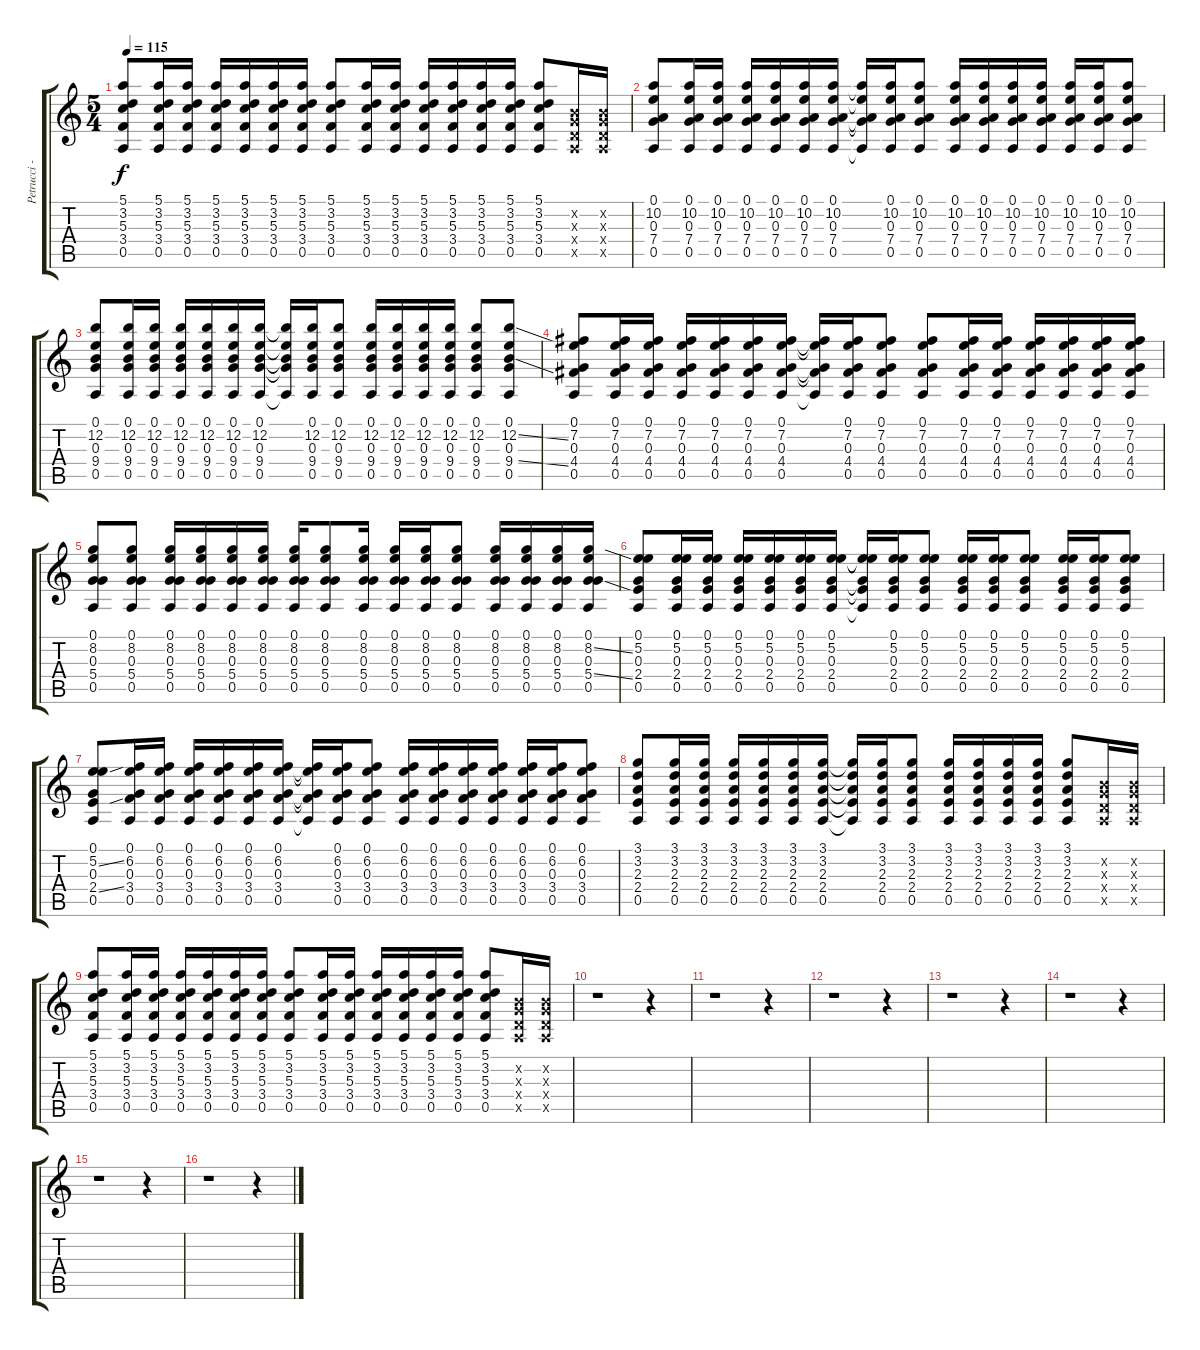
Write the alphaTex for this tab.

\track ("Petrucci - Clean" "Petrucci -") {instrument electricguitarjazz}
\staff {score tabs}
\tuning (E4 B3 G3 D3 A2 E2) {hide}
\ts (5 4)
\tempo 115
\clef g2
\ks c
(5.1 3.2 5.3 3.4 0.5).8{dy f} (5.1 3.2 5.3 3.4 0.5).16 (5.1 3.2 5.3 3.4 0.5).16 (5.1 3.2 5.3 3.4 0.5).16 (5.1 3.2 5.3 3.4 0.5).16 (5.1 3.2 5.3 3.4 0.5).16 (5.1 3.2 5.3 3.4 0.5).16 (5.1 3.2 5.3 3.4 0.5).8 (5.1 3.2 5.3 3.4 0.5).16 (5.1 3.2 5.3 3.4 0.5).16 (5.1 3.2 5.3 3.4 0.5).16 (5.1 3.2 5.3 3.4 0.5).16 (5.1 3.2 5.3 3.4 0.5).16 (5.1 3.2 5.3 3.4 0.5).16 (5.1 3.2 5.3 3.4 0.5).8 (0.2{x} 0.3{x} 0.4{x} 0.5{x}).16 (0.2{x} 0.3{x} 0.4{x} 0.5{x}).16 |
(0.1 10.2 0.3 7.4 0.5).8 (0.1 10.2 0.3 7.4 0.5).16 (0.1 10.2 0.3 7.4 0.5).16 (0.1 10.2 0.3 7.4 0.5).16 (0.1 10.2 0.3 7.4 0.5).16 (0.1 10.2 0.3 7.4 0.5).16 (0.1 10.2 0.3 7.4 0.5).16 (0.1{t} 10.2{t} 0.3{t} 7.4{t} 0.5{t}).16 (0.1 10.2 0.3 7.4 0.5).16 (0.1 10.2 0.3 7.4 0.5).8 (0.1 10.2 0.3 7.4 0.5).16 (0.1 10.2 0.3 7.4 0.5).16 (0.1 10.2 0.3 7.4 0.5).16 (0.1 10.2 0.3 7.4 0.5).16 (0.1 10.2 0.3 7.4 0.5).16 (0.1 10.2 0.3 7.4 0.5).16 (0.1 10.2 0.3 7.4 0.5).8 |
(0.1 12.2 0.3 9.4 0.5).8 (0.1 12.2 0.3 9.4 0.5).16 (0.1 12.2 0.3 9.4 0.5).16 (0.1 12.2 0.3 9.4 0.5).16 (0.1 12.2 0.3 9.4 0.5).16 (0.1 12.2 0.3 9.4 0.5).16 (0.1 12.2 0.3 9.4 0.5).16 (0.1{t} 12.2{t} 0.3{t} 9.4{t} 0.5{t}).16 (0.1 12.2 0.3 9.4 0.5).16 (0.1 12.2 0.3 9.4 0.5).8 (0.1 12.2 0.3 9.4 0.5).16 (0.1 12.2 0.3 9.4 0.5).16 (0.1 12.2 0.3 9.4 0.5).16 (0.1 12.2 0.3 9.4 0.5).16 (0.1 12.2 0.3 9.4 0.5).8 (0.1 12.2{ss} 0.3 9.4{ss} 0.5).8 |
(0.1 7.2 0.3 4.4 0.5).8 (0.1 7.2 0.3 4.4 0.5).16 (0.1 7.2 0.3 4.4 0.5).16 (0.1 7.2 0.3 4.4 0.5).16 (0.1 7.2 0.3 4.4 0.5).16 (0.1 7.2 0.3 4.4 0.5).16 (0.1 7.2 0.3 4.4 0.5).16 (0.1{t} 7.2{t} 0.3{t} 4.4{t} 0.5{t}).16 (0.1 7.2 0.3 4.4 0.5).16 (0.1 7.2 0.3 4.4 0.5).8 (0.1 7.2 0.3 4.4 0.5).8 (0.1 7.2 0.3 4.4 0.5).16 (0.1 7.2 0.3 4.4 0.5).16 (0.1 7.2 0.3 4.4 0.5).16 (0.1 7.2 0.3 4.4 0.5).16 (0.1 7.2 0.3 4.4 0.5).16 (0.1 7.2 0.3 4.4 0.5).16 |
(0.1 8.2 0.3 5.4 0.5).8 (0.1 8.2 0.3 5.4 0.5).8 (0.1 8.2 0.3 5.4 0.5).16 (0.1 8.2 0.3 5.4 0.5).16 (0.1 8.2 0.3 5.4 0.5).16 (0.1 8.2 0.3 5.4 0.5).16 (0.1 8.2 0.3 5.4 0.5).16 (0.1 8.2 0.3 5.4 0.5).8 (0.1 8.2 0.3 5.4 0.5).16 (0.1 8.2 0.3 5.4 0.5).16 (0.1 8.2 0.3 5.4 0.5).16 (0.1 8.2 0.3 5.4 0.5).8 (0.1 8.2 0.3 5.4 0.5).16 (0.1 8.2 0.3 5.4 0.5).16 (0.1 8.2 0.3 5.4 0.5).16 (0.1 8.2{ss} 0.3 5.4{ss} 0.5).16 |
(0.1 5.2 0.3 2.4 0.5).8 (0.1 5.2 0.3 2.4 0.5).16 (0.1 5.2 0.3 2.4 0.5).16 (0.1 5.2 0.3 2.4 0.5).16 (0.1 5.2 0.3 2.4 0.5).16 (0.1 5.2 0.3 2.4 0.5).16 (0.1 5.2 0.3 2.4 0.5).16 (0.1{t} 5.2{t} 0.3{t} 2.4{t} 0.5{t}).16 (0.1 5.2 0.3 2.4 0.5).16 (0.1 5.2 0.3 2.4 0.5).8 (0.1 5.2 0.3 2.4 0.5).16 (0.1 5.2 0.3 2.4 0.5).16 (0.1 5.2 0.3 2.4 0.5).8 (0.1 5.2 0.3 2.4 0.5).16 (0.1 5.2 0.3 2.4 0.5).16 (0.1 5.2 0.3 2.4 0.5).8 |
(0.1 5.2{ss} 0.3 2.4{ss} 0.5).8 (0.1 6.2 0.3 3.4 0.5).16 (0.1 6.2 0.3 3.4 0.5).16 (0.1 6.2 0.3 3.4 0.5).16 (0.1 6.2 0.3 3.4 0.5).16 (0.1 6.2 0.3 3.4 0.5).16 (0.1 6.2 0.3 3.4 0.5).16 (0.1{t} 6.2{t} 0.3{t} 3.4{t} 0.5{t}).16 (0.1 6.2 0.3 3.4 0.5).16 (0.1 6.2 0.3 3.4 0.5).8 (0.1 6.2 0.3 3.4 0.5).16 (0.1 6.2 0.3 3.4 0.5).16 (0.1 6.2 0.3 3.4 0.5).16 (0.1 6.2 0.3 3.4 0.5).16 (0.1 6.2 0.3 3.4 0.5).16 (0.1 6.2 0.3 3.4 0.5).16 (0.1 6.2 0.3 3.4 0.5).8 |
(3.1 3.2 2.3 2.4 0.5).8 (3.1 3.2 2.3 2.4 0.5).16 (3.1 3.2 2.3 2.4 0.5).16 (3.1 3.2 2.3 2.4 0.5).16 (3.1 3.2 2.3 2.4 0.5).16 (3.1 3.2 2.3 2.4 0.5).16 (3.1 3.2 2.3 2.4 0.5).16 (3.1{t} 3.2{t} 2.3{t} 2.4{t} 0.5{t}).16 (3.1 3.2 2.3 2.4 0.5).16 (3.1 3.2 2.3 2.4 0.5).8 (3.1 3.2 2.3 2.4 0.5).16 (3.1 3.2 2.3 2.4 0.5).16 (3.1 3.2 2.3 2.4 0.5).16 (3.1 3.2 2.3 2.4 0.5).16 (3.1 3.2 2.3 2.4 0.5).8 (0.2{x} 0.3{x} 0.4{x} 0.5{x}).16 (0.2{x} 0.3{x} 0.4{x} 0.5{x}).16 |
(5.1 3.2 5.3 3.4 0.5).8 (5.1 3.2 5.3 3.4 0.5).16 (5.1 3.2 5.3 3.4 0.5).16 (5.1 3.2 5.3 3.4 0.5).16 (5.1 3.2 5.3 3.4 0.5).16 (5.1 3.2 5.3 3.4 0.5).16 (5.1 3.2 5.3 3.4 0.5).16 (5.1 3.2 5.3 3.4 0.5).8 (5.1 3.2 5.3 3.4 0.5).16 (5.1 3.2 5.3 3.4 0.5).16 (5.1 3.2 5.3 3.4 0.5).16 (5.1 3.2 5.3 3.4 0.5).16 (5.1 3.2 5.3 3.4 0.5).16 (5.1 3.2 5.3 3.4 0.5).16 (5.1 3.2 5.3 3.4 0.5).8 (0.2{x} 0.3{x} 0.4{x} 0.5{x}).16 (0.2{x} 0.3{x} 0.4{x} 0.5{x}).16 |
r.1 r.4 |
r.1 r.4 |
r.1 r.4 |
r.1 r.4 |
r.1 r.4 |
r.1 r.4 |
r.1 r.4
